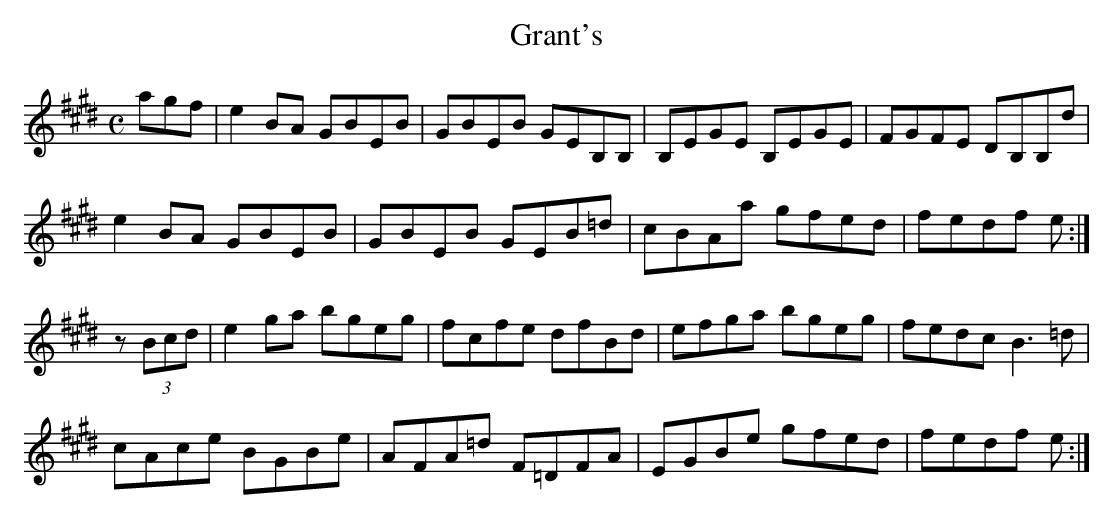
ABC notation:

X:1
T:Grant's
M:C
L:1/8
K:E Major
agf|e2BA GBEB|GBEB GEB,B,|B,EGE B,EGE|FGFE DB,B,d|!
e2BA GBEB|GBEB GEB=d|cBAa gfed|fedf e:|!
z (3Bcd|e2ga bgeg|fcfe dfBd|efga bgeg|fedc B3=d|!
cAce BGBe|AFA=d F=DFA|EGBe gfed|fedf e:|!
